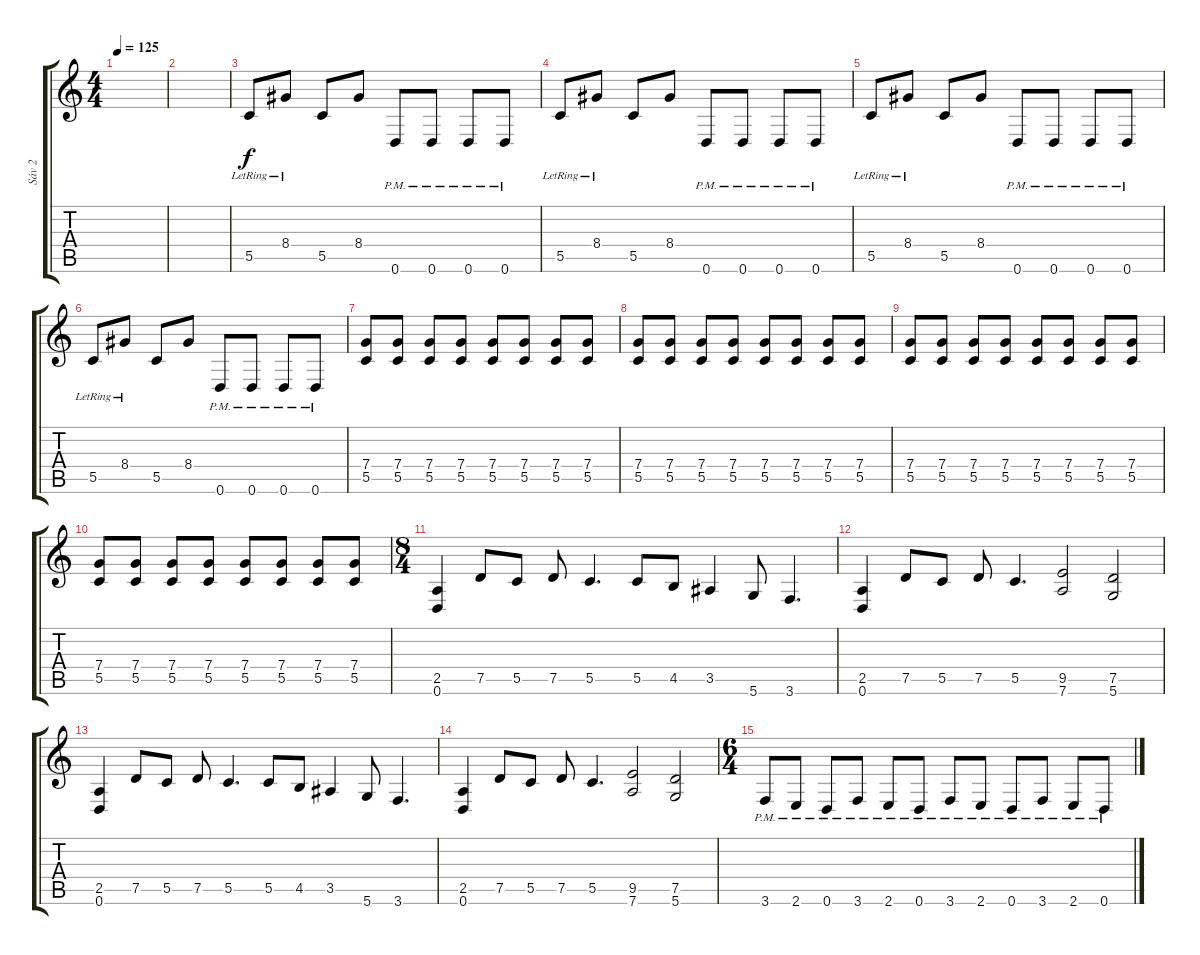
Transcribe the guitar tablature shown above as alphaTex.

\track ("Sáv 2" "Sáv 2") {instrument distortionguitar}
\staff {score tabs}
\tuning (D4 A3 F3 C3 G2 D2) {hide}
\ts (4 4)
\tempo 125
\clef g2
\ks c
|
|
5.5{lr}.8 8.4{lr}.8 5.5.8 8.4.8 0.6{pm}.8 0.6{pm}.8 0.6{pm}.8 0.6{pm}.8 |
5.5{lr}.8 8.4{lr}.8 5.5.8 8.4.8 0.6{pm}.8 0.6{pm}.8 0.6{pm}.8 0.6{pm}.8 |
5.5{lr}.8 8.4{lr}.8 5.5.8 8.4.8 0.6{pm}.8 0.6{pm}.8 0.6{pm}.8 0.6{pm}.8 |
5.5{lr}.8 8.4{lr}.8 5.5.8 8.4.8 0.6{pm}.8 0.6{pm}.8 0.6{pm}.8 0.6{pm}.8 |
(7.4 5.5).8 (7.4 5.5).8 (7.4 5.5).8 (7.4 5.5).8 (7.4 5.5).8 (7.4 5.5).8 (7.4 5.5).8 (7.4 5.5).8 |
(7.4 5.5).8 (7.4 5.5).8 (7.4 5.5).8 (7.4 5.5).8 (7.4 5.5).8 (7.4 5.5).8 (7.4 5.5).8 (7.4 5.5).8 |
(7.4 5.5).8 (7.4 5.5).8 (7.4 5.5).8 (7.4 5.5).8 (7.4 5.5).8 (7.4 5.5).8 (7.4 5.5).8 (7.4 5.5).8 |
(7.4 5.5).8 (7.4 5.5).8 (7.4 5.5).8 (7.4 5.5).8 (7.4 5.5).8 (7.4 5.5).8 (7.4 5.5).8 (7.4 5.5).8 |
\ts (8 4)
(2.5 0.6).4 7.5.8 5.5.8 7.5.8 5.5.4{d} 5.5.8 4.5.8 3.5.4 5.6.8 3.6.4{d} |
(2.5 0.6).4 7.5.8 5.5.8 7.5.8 5.5.4{d} (9.5 7.6).2 (7.5 5.6).2 |
(2.5 0.6).4 7.5.8 5.5.8 7.5.8 5.5.4{d} 5.5.8 4.5.8 3.5.4 5.6.8 3.6.4{d} |
(2.5 0.6).4 7.5.8 5.5.8 7.5.8 5.5.4{d} (9.5 7.6).2 (7.5 5.6).2 |
\ts (6 4)
3.6{pm}.8 2.6{pm}.8 0.6{pm}.8 3.6{pm}.8 2.6{pm}.8 0.6{pm}.8 3.6{pm}.8 2.6{pm}.8 0.6{pm}.8 3.6{pm}.8 2.6{pm}.8 0.6{pm}.8
